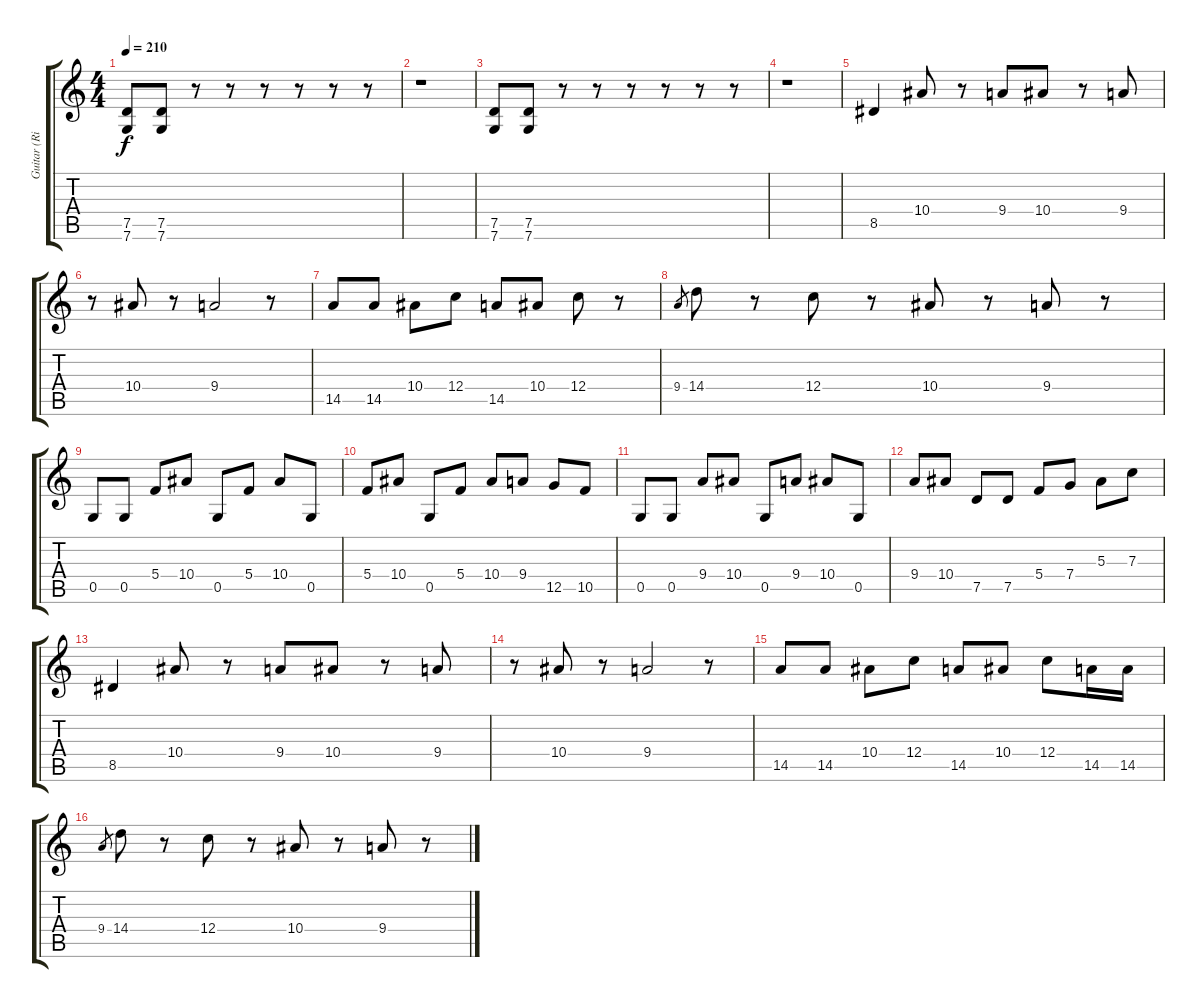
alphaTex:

\track ("Guitar (Right)" "Guitar (Ri") {instrument distortionguitar}
\staff {score tabs}
\tuning (D4 A3 F3 C3 G2 C2) {hide}
\ts (4 4)
\tempo 210
\clef g2
\ks c
(7.5 7.6).8{dy f} (7.5 7.6).8 r.8 r.8 r.8 r.8 r.8 r.8 |
r.1 |
(7.5 7.6).8 (7.5 7.6).8 r.8 r.8 r.8 r.8 r.8 r.8 |
r.1 |
8.5.4 10.4.8 r.8 9.4.8 10.4.8 r.8 9.4.8 |
r.8 10.4.8 r.8 9.4.2 r.8 |
14.5.8 14.5.8 10.4.8 12.4.8 14.5.8 10.4.8 12.4.8 r.8 |
9.4.8{gr} 14.4.8 r.8 12.4.8 r.8 10.4.8 r.8 9.4.8 r.8 |
0.5.8 0.5.8 5.4.8 10.4.8 0.5.8 5.4.8 10.4.8 0.5.8 |
5.4.8 10.4.8 0.5.8 5.4.8 10.4.8 9.4.8 12.5.8 10.5.8 |
0.5.8 0.5.8 9.4.8 10.4.8 0.5.8 9.4.8 10.4.8 0.5.8 |
9.4.8 10.4.8 7.5.8 7.5.8 5.4.8 7.4.8 5.3.8 7.3.8 |
8.5.4 10.4.8 r.8 9.4.8 10.4.8 r.8 9.4.8 |
r.8 10.4.8 r.8 9.4.2 r.8 |
14.5.8 14.5.8 10.4.8 12.4.8 14.5.8 10.4.8 12.4.8 14.5.16 14.5.16 |
9.4.8{gr} 14.4.8 r.8 12.4.8 r.8 10.4.8 r.8 9.4.8 r.8
